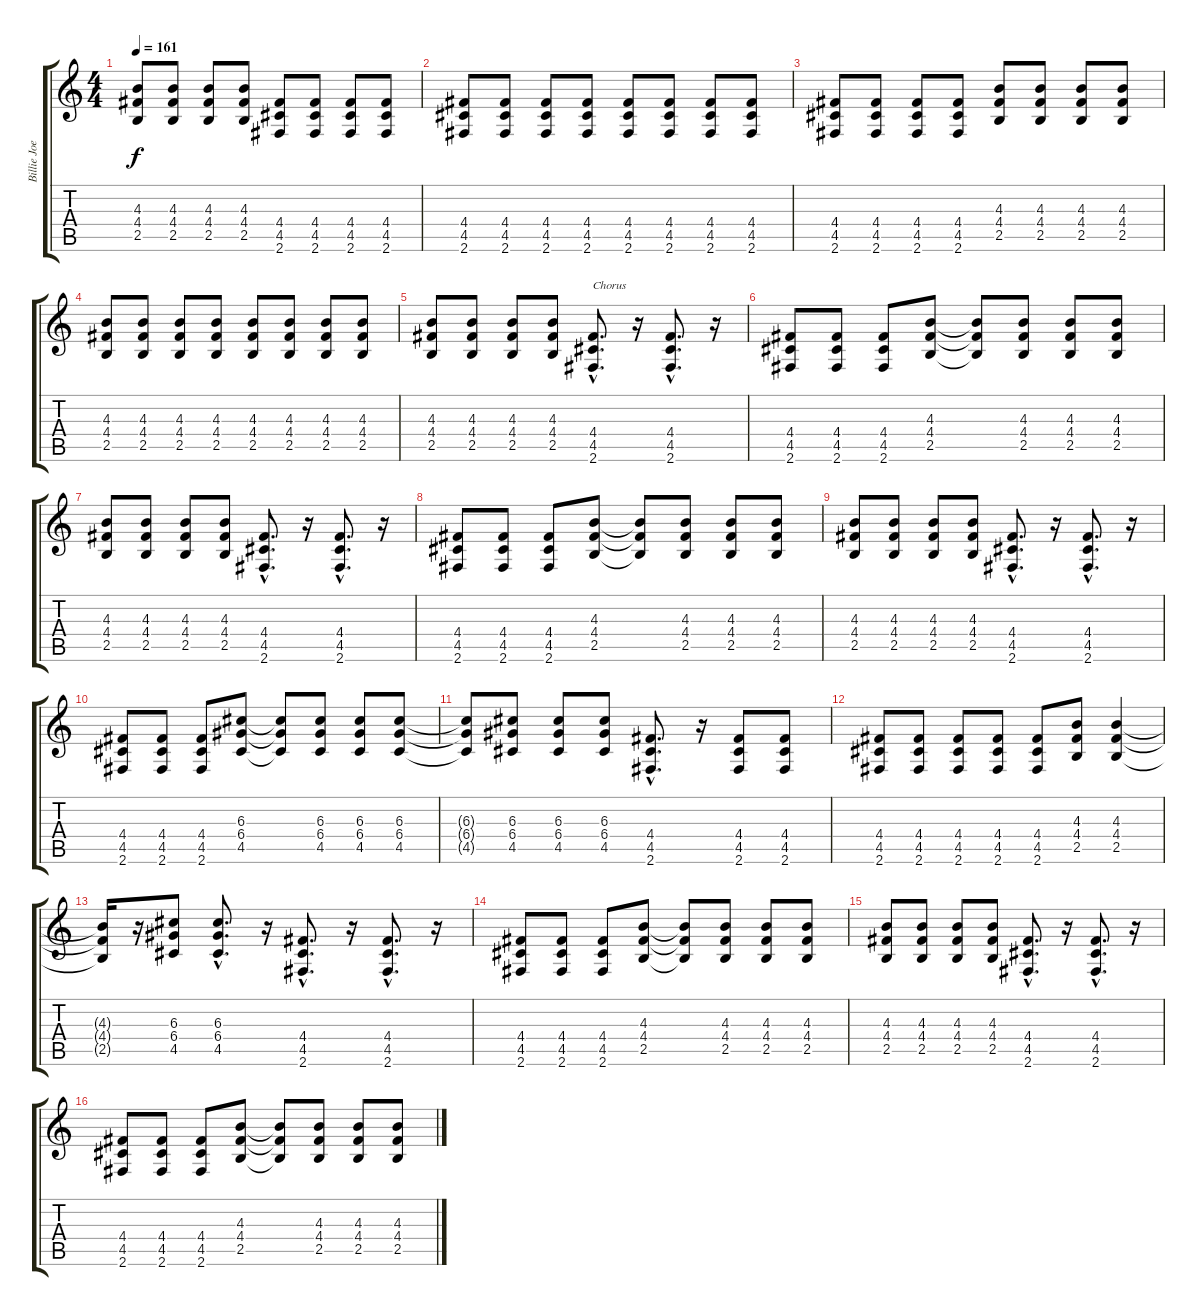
\track ("Billie Joe Armstrong" "Billie Joe") {instrument distortionguitar}
\staff {score tabs}
\tuning (E4 B3 G3 D3 A2 E2) {hide}
\ts (4 4)
\tempo 161
\clef g2
\ks c
(4.3 4.4 2.5).8{dy f} (4.3 4.4 2.5).8 (4.3 4.4 2.5).8 (4.3 4.4 2.5).8 (4.4 4.5 2.6).8 (4.4 4.5 2.6).8 (4.4 4.5 2.6).8 (4.4 4.5 2.6).8 |
(4.4 4.5 2.6).8 (4.4 4.5 2.6).8 (4.4 4.5 2.6).8 (4.4 4.5 2.6).8 (4.4 4.5 2.6).8 (4.4 4.5 2.6).8 (4.4 4.5 2.6).8 (4.4 4.5 2.6).8 |
(4.4 4.5 2.6).8 (4.4 4.5 2.6).8 (4.4 4.5 2.6).8 (4.4 4.5 2.6).8 (4.3 4.4 2.5).8 (4.3 4.4 2.5).8 (4.3 4.4 2.5).8 (4.3 4.4 2.5).8 |
(4.3 4.4 2.5).8 (4.3 4.4 2.5).8 (4.3 4.4 2.5).8 (4.3 4.4 2.5).8 (4.3 4.4 2.5).8 (4.3 4.4 2.5).8 (4.3 4.4 2.5).8 (4.3 4.4 2.5).8 |
(4.3 4.4 2.5).8 (4.3 4.4 2.5).8 (4.3 4.4 2.5).8 (4.3 4.4 2.5).8 (4.4{hac} 4.5{hac} 2.6{hac}).8{d txt "Chorus"} r.16 (4.4{hac} 4.5{hac} 2.6{hac}).8{d} r.16 |
(4.4 4.5 2.6).8 (4.4 4.5 2.6).8 (4.4 4.5 2.6).8 (4.3 4.4 2.5).8 (4.3{t} 4.4{t} 2.5{t}).8 (4.3 4.4 2.5).8 (4.3 4.4 2.5).8 (4.3 4.4 2.5).8 |
(4.3 4.4 2.5).8 (4.3 4.4 2.5).8 (4.3 4.4 2.5).8 (4.3 4.4 2.5).8 (4.4{hac} 4.5{hac} 2.6{hac}).8{d} r.16 (4.4{hac} 4.5{hac} 2.6{hac}).8{d} r.16 |
(4.4 4.5 2.6).8 (4.4 4.5 2.6).8 (4.4 4.5 2.6).8 (4.3 4.4 2.5).8 (4.3{t} 4.4{t} 2.5{t}).8 (4.3 4.4 2.5).8 (4.3 4.4 2.5).8 (4.3 4.4 2.5).8 |
(4.3 4.4 2.5).8 (4.3 4.4 2.5).8 (4.3 4.4 2.5).8 (4.3 4.4 2.5).8 (4.4{hac} 4.5{hac} 2.6{hac}).8{d} r.16 (4.4{hac} 4.5{hac} 2.6{hac}).8{d} r.16 |
(4.4 4.5 2.6).8 (4.4 4.5 2.6).8 (4.4 4.5 2.6).8 (6.3 6.4 4.5).8 (6.3{t} 6.4{t} 4.5{t}).8 (6.3 6.4 4.5).8 (6.3 6.4 4.5).8 (6.3 6.4 4.5).8 |
(6.3{t} 6.4{t} 4.5{t}).8 (6.3 6.4 4.5).8 (6.3 6.4 4.5).8 (6.3 6.4 4.5).8 (4.4{hac} 4.5{hac} 2.6{hac}).8{d} r.16 (4.4 4.5 2.6).8 (4.4 4.5 2.6).8 |
(4.4 4.5 2.6).8 (4.4 4.5 2.6).8 (4.4 4.5 2.6).8 (4.4 4.5 2.6).8 (4.4 4.5 2.6).8 (4.3 4.4 2.5).8 (4.3 4.4 2.5).4 |
(4.3{t} 4.4{t} 2.5{t}).16 r.16 (6.3 6.4 4.5).8 (6.3{hac} 6.4{hac} 4.5{hac}).8{d} r.16 (4.4{hac} 4.5{hac} 2.6{hac}).8{d} r.16 (4.4{hac} 4.5{hac} 2.6{hac}).8{d} r.16 |
(4.4 4.5 2.6).8 (4.4 4.5 2.6).8 (4.4 4.5 2.6).8 (4.3 4.4 2.5).8 (4.3{t} 4.4{t} 2.5{t}).8 (4.3 4.4 2.5).8 (4.3 4.4 2.5).8 (4.3 4.4 2.5).8 |
(4.3 4.4 2.5).8 (4.3 4.4 2.5).8 (4.3 4.4 2.5).8 (4.3 4.4 2.5).8 (4.4{hac} 4.5{hac} 2.6{hac}).8{d} r.16 (4.4{hac} 4.5{hac} 2.6{hac}).8{d} r.16 |
(4.4 4.5 2.6).8 (4.4 4.5 2.6).8 (4.4 4.5 2.6).8 (4.3 4.4 2.5).8 (4.3{t} 4.4{t} 2.5{t}).8 (4.3 4.4 2.5).8 (4.3 4.4 2.5).8 (4.3 4.4 2.5).8
